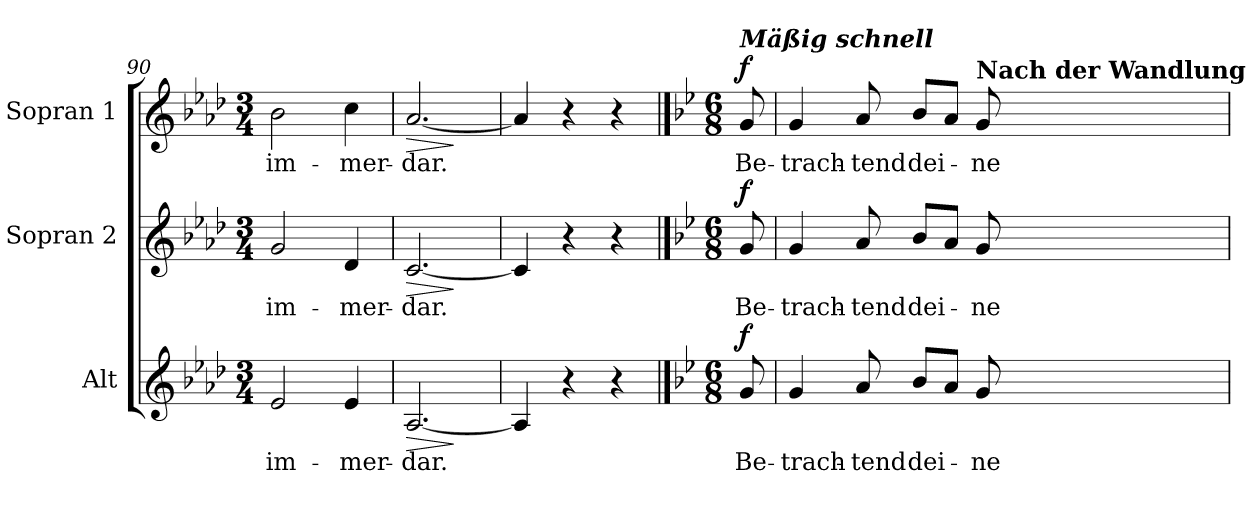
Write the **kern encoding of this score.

**kern	**text	**dynam	**kern	**text	**dynam	**kern	**text	**dynam
*part3	*part3	*part3	*part2	*part2	*part2	*part1	*part1	*part1
*staff3	*staff3	*staff3	*staff2	*staff2	*staff2	*staff1	*staff1	*staff1
*I"Alt	*	*	*I"Sopran 2	*	*	*I"Sopran 1	*	*
*clefG2	*	*	*clefG2	*	*	*clefG2	*	*
*k[b-e-a-d-]	*	*	*k[b-e-a-d-]	*	*	*k[b-e-a-d-]	*	*
*A-:	*	*	*A-:	*	*	*A-:	*	*
*M3/4	*	*	*M3/4	*	*	*M3/4	*	*
=90	=90	=90	=90	=90	=90	=90	=90	=90
!	!LO:LY:b	!	!	!LO:LY:b	!	!	!LO:LY:b	!
2e-/	im-	.	2g/	im-	.	2b-\	im-	.
!	!LO:LY:b	!	!	!LO:LY:b	!	!	!LO:LY:b	!
4e-/	-mer-	.	4d-/	-mer-	.	4cc\	-mer-	.
=91	=91	=91	=91	=91	=91	=91	=91	=91
!	!LO:LY:b	!LO:HP:b	!	!LO:LY:b	!LO:HP:b	!	!LO:LY:b	!LO:HP:b
[2.A-/	-dar.	>	[2.c/	-dar.	>	[2.a-/	-dar.	>
.	.	]	.	.	]	.	.	]
=92	=92	=92	=92	=92	=92	=92	=92	=92
4A-/]	.	.	4c/]	.	.	4a-/]	.	.
4r	.	.	4r	.	.	4r	.	.
4r	.	.	4r	.	.	4r	.	.
!!LO:LB:g=z
==93	==93	==93	==93	==93	==93	==93	==93	==93
*k[b-e-]	*	*	*k[b-e-]	*	*	*k[b-e-]	*	*
*B-:	*	*	*B-:	*	*	*B-:	*	*
*M6/8	*	*	*M6/8	*	*	*M6/8	*	*
!	!	!	!	!	!	!LO:TX:a:Bi:t=Mäßig schnell	!	!
!	!LO:LY:b	!LO:DY:a	!	!LO:LY:b	!LO:DY:a	!	!LO:LY:b	!LO:DY:a
8g/	Be-	f	8g/	Be-	f	8g/	Be-	f
=94	=94	=94	=94	=94	=94	=94	=94	=94
!	!LO:LY:b	!	!	!LO:LY:b	!	!	!LO:LY:b	!
4g/	-trach-	.	4g/	-trach-	.	4g/	-trach-	.
!	!LO:LY:b	!	!	!LO:LY:b	!	!	!LO:LY:b	!
8a/	-tend	.	8a/	-tend	.	8a/	-tend	.
!	!LO:LY:b	!	!	!LO:LY:b	!	!	!LO:LY:b	!
8b-/L	dei-	.	8b-/L	dei-	.	8b-/L	dei-	.
8a/J	.	.	8a/J	.	.	8a/J	.	.
!	!	!	!	!	!	!LO:TX:a:B:t=Nach der Wandlung	!	!
!	!LO:LY:b	!	!	!LO:LY:b	!	!	!LO:LY:b	!
8g/	-ne	.	8g/	-ne	.	8g/	-ne	.
=	=	=	=	=	=	=	=	=
*-	*-	*-	*-	*-	*-	*-	*-	*-
